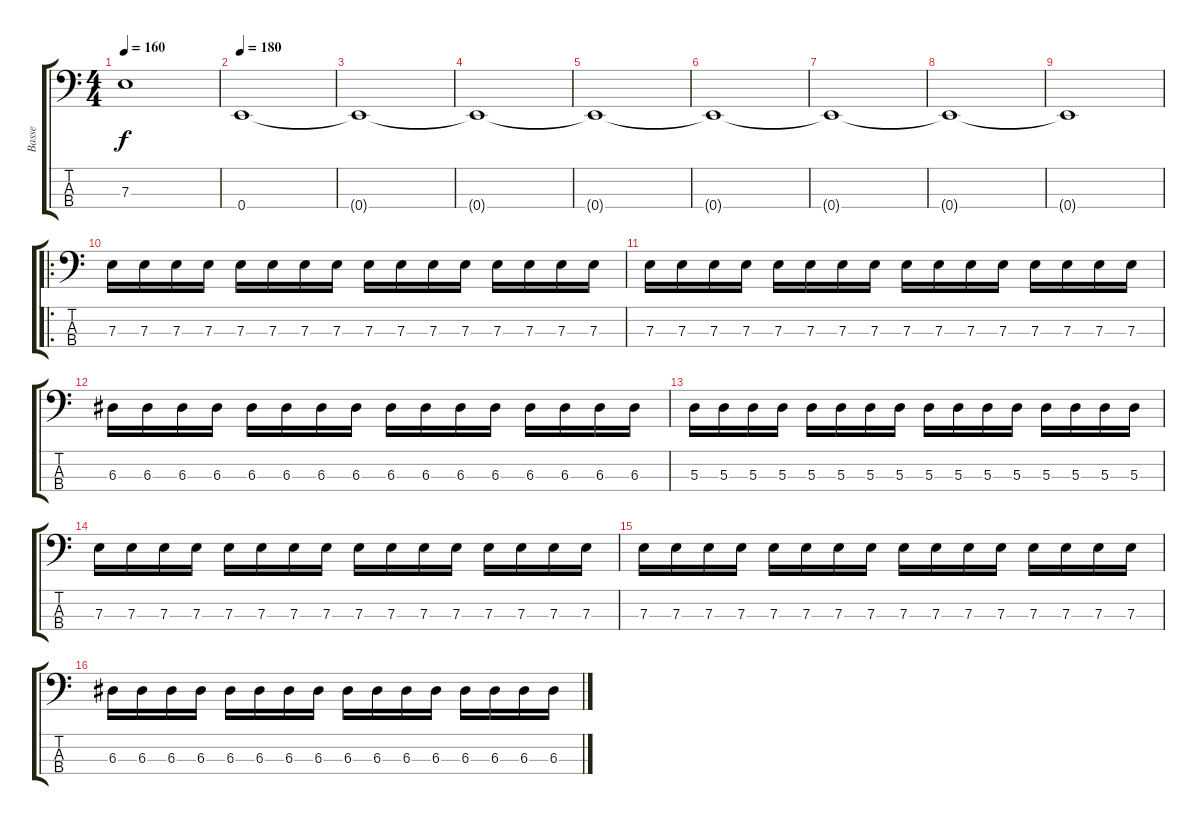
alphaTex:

\track ("Basse" "Basse") {instrument electricbassfinger}
\staff {score tabs}
\tuning (G2 D2 A1 E1) {hide}
\ts (4 4)
\tempo 160
\clef f4
\ks c
7.3{t}.1{dy f} |
\tempo 180
0.4.1 |
0.4{t}.1 |
0.4{t}.1 |
0.4{t}.1 |
0.4{t}.1 |
0.4{t}.1 |
0.4{t}.1 |
0.4{t}.1 |
\ro
7.3.16 7.3.16 7.3.16 7.3.16 7.3.16 7.3.16 7.3.16 7.3.16 7.3.16 7.3.16 7.3.16 7.3.16 7.3.16 7.3.16 7.3.16 7.3.16 |
7.3.16 7.3.16 7.3.16 7.3.16 7.3.16 7.3.16 7.3.16 7.3.16 7.3.16 7.3.16 7.3.16 7.3.16 7.3.16 7.3.16 7.3.16 7.3.16 |
6.3.16 6.3.16 6.3.16 6.3.16 6.3.16 6.3.16 6.3.16 6.3.16 6.3.16 6.3.16 6.3.16 6.3.16 6.3.16 6.3.16 6.3.16 6.3.16 |
5.3.16 5.3.16 5.3.16 5.3.16 5.3.16 5.3.16 5.3.16 5.3.16 5.3.16 5.3.16 5.3.16 5.3.16 5.3.16 5.3.16 5.3.16 5.3.16 |
7.3.16 7.3.16 7.3.16 7.3.16 7.3.16 7.3.16 7.3.16 7.3.16 7.3.16 7.3.16 7.3.16 7.3.16 7.3.16 7.3.16 7.3.16 7.3.16 |
7.3.16 7.3.16 7.3.16 7.3.16 7.3.16 7.3.16 7.3.16 7.3.16 7.3.16 7.3.16 7.3.16 7.3.16 7.3.16 7.3.16 7.3.16 7.3.16 |
6.3.16 6.3.16 6.3.16 6.3.16 6.3.16 6.3.16 6.3.16 6.3.16 6.3.16 6.3.16 6.3.16 6.3.16 6.3.16 6.3.16 6.3.16 6.3.16
